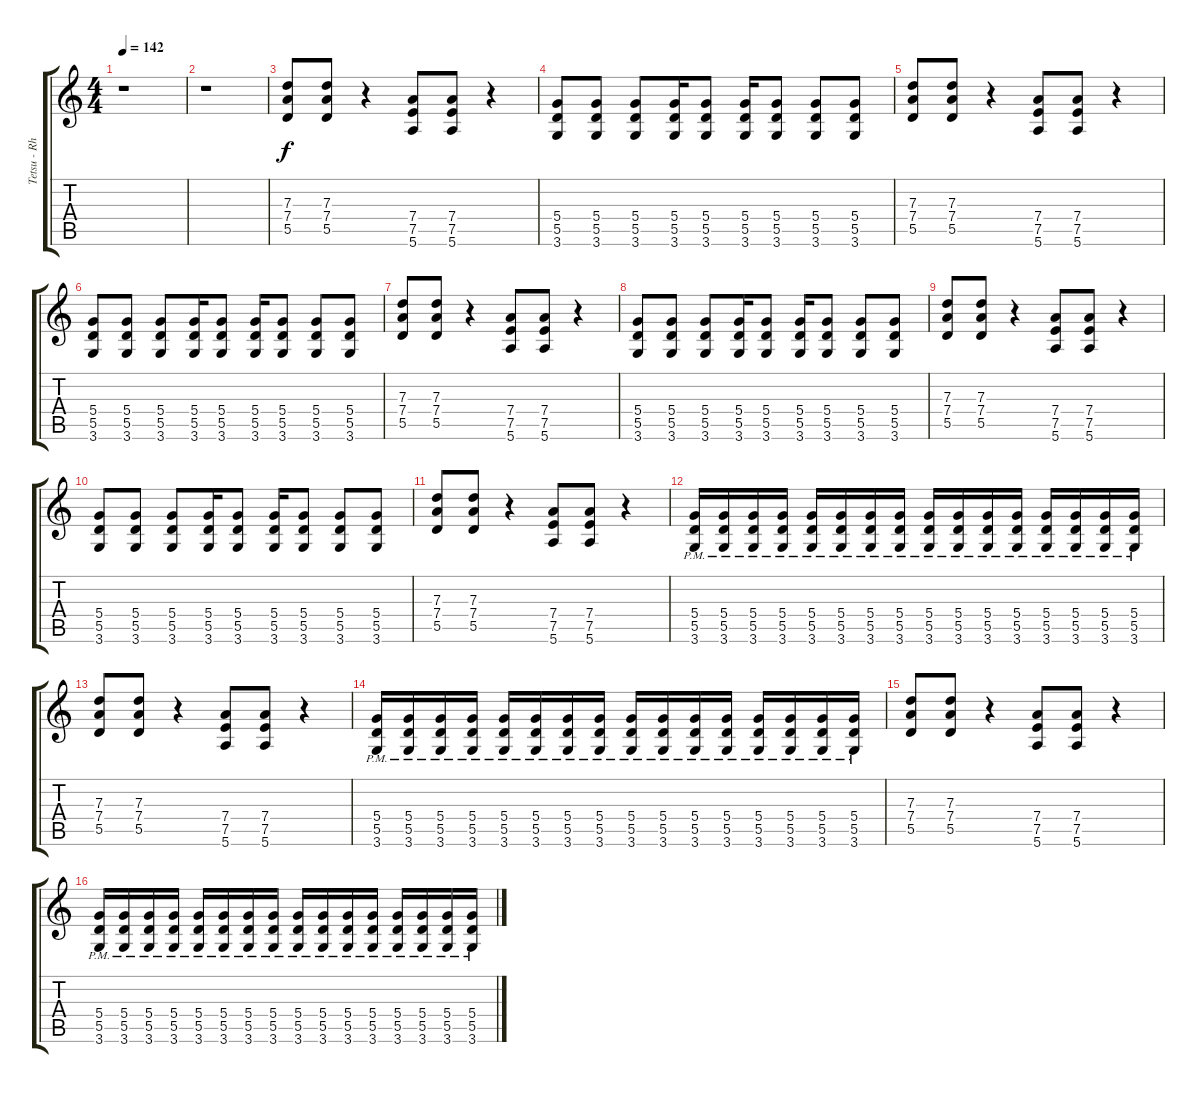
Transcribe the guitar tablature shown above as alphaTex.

\track ("Tetsu - Rhythm Guitar" "Tetsu - Rh") {instrument distortionguitar}
\staff {score tabs}
\tuning (E4 B3 G3 D3 A2 E2) {hide}
\ts (4 4)
\tempo 142
\clef g2
\ks c
r.1{dy f instrument distortionguitar} |
r.1 |
(7.3 7.4 5.5).8 (7.3 7.4 5.5).8 r.4 (7.4 7.5 5.6).8 (7.4 7.5 5.6).8 r.4 |
(5.4 5.5 3.6).8 (5.4 5.5 3.6).8 (5.4 5.5 3.6).8 (5.4 5.5 3.6).16 (5.4 5.5 3.6).8 (5.4 5.5 3.6).16 (5.4 5.5 3.6).8 (5.4 5.5 3.6).8 (5.4 5.5 3.6).8 |
(7.3 7.4 5.5).8 (7.3 7.4 5.5).8 r.4 (7.4 7.5 5.6).8 (7.4 7.5 5.6).8 r.4 |
(5.4 5.5 3.6).8 (5.4 5.5 3.6).8 (5.4 5.5 3.6).8 (5.4 5.5 3.6).16 (5.4 5.5 3.6).8 (5.4 5.5 3.6).16 (5.4 5.5 3.6).8 (5.4 5.5 3.6).8 (5.4 5.5 3.6).8 |
(7.3 7.4 5.5).8 (7.3 7.4 5.5).8 r.4 (7.4 7.5 5.6).8 (7.4 7.5 5.6).8 r.4 |
(5.4 5.5 3.6).8 (5.4 5.5 3.6).8 (5.4 5.5 3.6).8 (5.4 5.5 3.6).16 (5.4 5.5 3.6).8 (5.4 5.5 3.6).16 (5.4 5.5 3.6).8 (5.4 5.5 3.6).8 (5.4 5.5 3.6).8 |
(7.3 7.4 5.5).8 (7.3 7.4 5.5).8 r.4 (7.4 7.5 5.6).8 (7.4 7.5 5.6).8 r.4 |
(5.4 5.5 3.6).8 (5.4 5.5 3.6).8 (5.4 5.5 3.6).8 (5.4 5.5 3.6).16 (5.4 5.5 3.6).8 (5.4 5.5 3.6).16 (5.4 5.5 3.6).8 (5.4 5.5 3.6).8 (5.4 5.5 3.6).8 |
(7.3 7.4 5.5).8 (7.3 7.4 5.5).8 r.4 (7.4 7.5 5.6).8 (7.4 7.5 5.6).8 r.4 |
(5.4{pm} 5.5{pm} 3.6{pm}).16 (5.4{pm} 5.5{pm} 3.6{pm}).16 (5.4{pm} 5.5{pm} 3.6{pm}).16 (5.4{pm} 5.5{pm} 3.6{pm}).16 (5.4{pm} 5.5{pm} 3.6{pm}).16 (5.4{pm} 5.5{pm} 3.6{pm}).16 (5.4{pm} 5.5{pm} 3.6{pm}).16 (5.4{pm} 5.5{pm} 3.6{pm}).16 (5.4{pm} 5.5{pm} 3.6{pm}).16 (5.4{pm} 5.5{pm} 3.6{pm}).16 (5.4{pm} 5.5{pm} 3.6{pm}).16 (5.4{pm} 5.5{pm} 3.6{pm}).16 (5.4{pm} 5.5{pm} 3.6{pm}).16 (5.4{pm} 5.5{pm} 3.6{pm}).16 (5.4{pm} 5.5{pm} 3.6{pm}).16 (5.4{pm} 5.5{pm} 3.6{pm}).16 |
(7.3 7.4 5.5).8 (7.3 7.4 5.5).8 r.4 (7.4 7.5 5.6).8 (7.4 7.5 5.6).8 r.4 |
(5.4{pm} 5.5{pm} 3.6{pm}).16 (5.4{pm} 5.5{pm} 3.6{pm}).16 (5.4{pm} 5.5{pm} 3.6{pm}).16 (5.4{pm} 5.5{pm} 3.6{pm}).16 (5.4{pm} 5.5{pm} 3.6{pm}).16 (5.4{pm} 5.5{pm} 3.6{pm}).16 (5.4{pm} 5.5{pm} 3.6{pm}).16 (5.4{pm} 5.5{pm} 3.6{pm}).16 (5.4{pm} 5.5{pm} 3.6{pm}).16 (5.4{pm} 5.5{pm} 3.6{pm}).16 (5.4{pm} 5.5{pm} 3.6{pm}).16 (5.4{pm} 5.5{pm} 3.6{pm}).16 (5.4{pm} 5.5{pm} 3.6{pm}).16 (5.4{pm} 5.5{pm} 3.6{pm}).16 (5.4{pm} 5.5{pm} 3.6{pm}).16 (5.4{pm} 5.5{pm} 3.6{pm}).16 |
(7.3 7.4 5.5).8 (7.3 7.4 5.5).8 r.4 (7.4 7.5 5.6).8 (7.4 7.5 5.6).8 r.4 |
(5.4{pm} 5.5{pm} 3.6{pm}).16 (5.4{pm} 5.5{pm} 3.6{pm}).16 (5.4{pm} 5.5{pm} 3.6{pm}).16 (5.4{pm} 5.5{pm} 3.6{pm}).16 (5.4{pm} 5.5{pm} 3.6{pm}).16 (5.4{pm} 5.5{pm} 3.6{pm}).16 (5.4{pm} 5.5{pm} 3.6{pm}).16 (5.4{pm} 5.5{pm} 3.6{pm}).16 (5.4{pm} 5.5{pm} 3.6{pm}).16 (5.4{pm} 5.5{pm} 3.6{pm}).16 (5.4{pm} 5.5{pm} 3.6{pm}).16 (5.4{pm} 5.5{pm} 3.6{pm}).16 (5.4{pm} 5.5{pm} 3.6{pm}).16 (5.4{pm} 5.5{pm} 3.6{pm}).16 (5.4{pm} 5.5{pm} 3.6{pm}).16 (5.4{pm} 5.5{pm} 3.6{pm}).16
